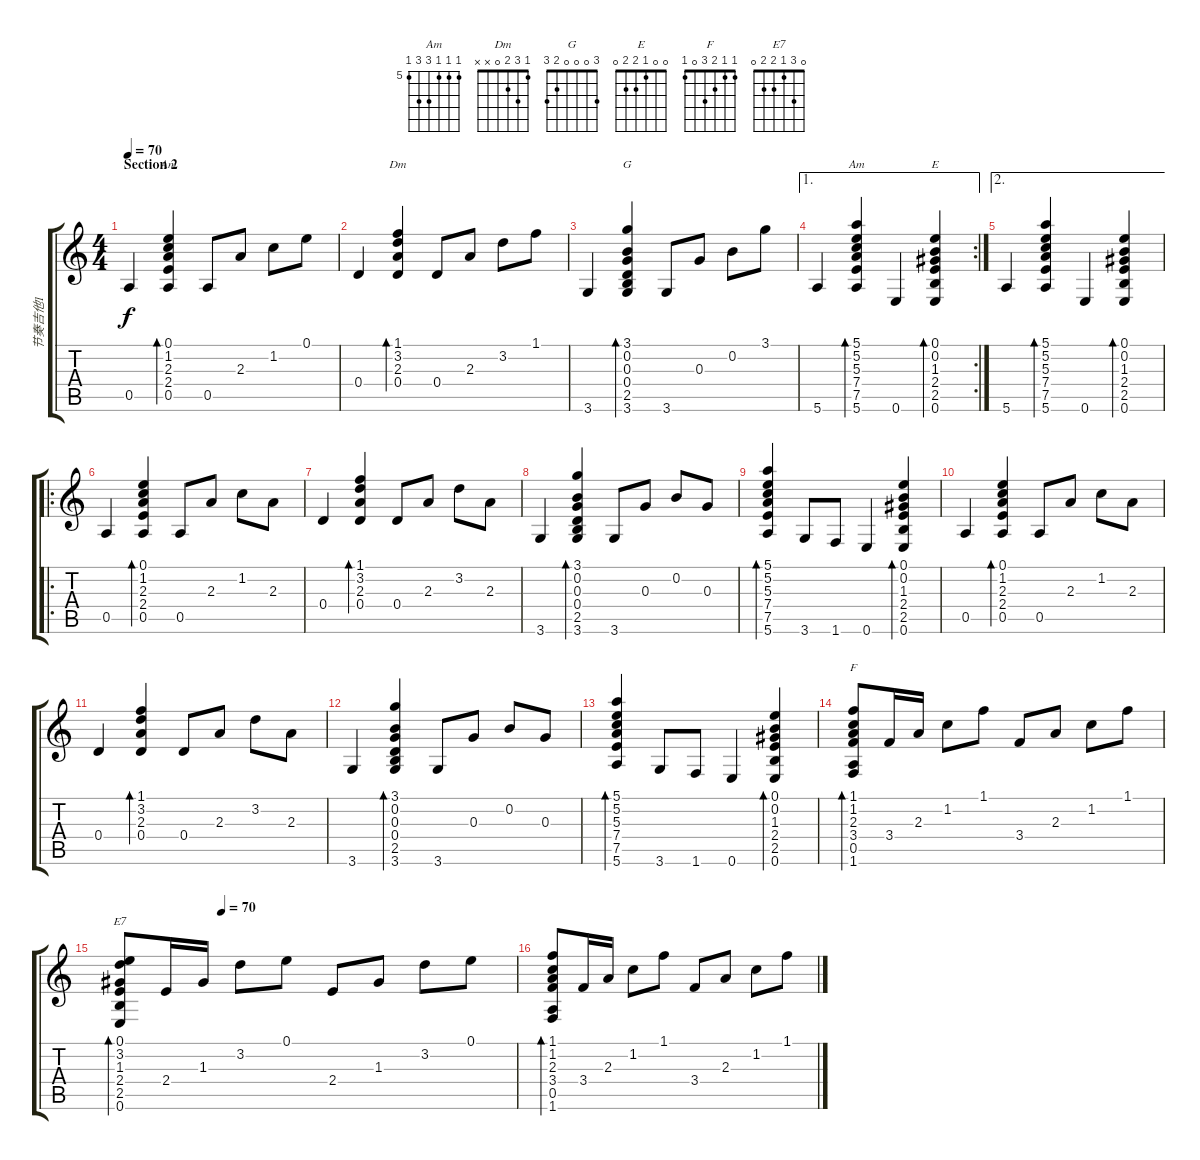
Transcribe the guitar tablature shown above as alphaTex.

\track ("节奏吉他1" "节奏吉他1") {instrument distortionguitar}
\staff {score tabs}
\tuning (E4 B3 G3 D3 A2 E2) {hide}
\chord ("Am" 0 1 2 2 0 x)
\chord ("Dm" 1 3 2 0 x x)
\chord ("G" 3 0 0 0 2 3)
\chord ("Am" 5 5 5 7 7 5) {firstfret 5}
\chord ("E" 0 0 1 2 2 0)
\chord ("F" 1 1 2 3 0 1)
\chord ("E7" 0 3 1 2 2 0)
\ts (4 4)
\section ("" "Section 2")
\tempo 70
\clef g2
\ks c
0.5.4{dy f instrument distortionguitar} (0.1 1.2 2.3 2.4 0.5).4{bd 480 ch "Am"} 0.5.8 2.3.8 1.2.8 0.1.8 |
0.4.4 (1.1 3.2 2.3 0.4).4{bd 480 ch "Dm"} 0.4.8 2.3.8 3.2.8 1.1.8 |
3.6.4 (3.1 0.2 0.3 0.4 2.5 3.6).4{bd 480 ch "G"} 3.6.8 0.3.8 0.2.8 3.1.8 |
\ae 1
\rc 2
5.6.4 (5.1 5.2 5.3 7.4 7.5 5.6).4{bd 480 ch "Am"} 0.6.4 (0.1 0.2 1.3 2.4 2.5 0.6).4{bd 480 ch "E"} |
\ae 2
5.6.4 (5.1 5.2 5.3 7.4 7.5 5.6).4{bd 480} 0.6.4 (0.1 0.2 1.3 2.4 2.5 0.6).4{bd 480} |
\ro
0.5.4 (0.1 1.2 2.3 2.4 0.5).4{bd 480} 0.5.8 2.3.8 1.2.8 2.3.8 |
0.4.4 (1.1 3.2 2.3 0.4).4{bd 480} 0.4.8 2.3.8 3.2.8 2.3.8 |
3.6.4 (3.1 0.2 0.3 0.4 2.5 3.6).4{bd 480} 3.6.8 0.3.8 0.2.8 0.3.8 |
(5.1 5.2 5.3 7.4 7.5 5.6).4{bd 480} 3.6.8 1.6.8 0.6.4 (0.1 0.2 1.3 2.4 2.5 0.6).4{bd 480} |
0.5.4 (0.1 1.2 2.3 2.4 0.5).4{bd 480} 0.5.8 2.3.8 1.2.8 2.3.8 |
0.4.4 (1.1 3.2 2.3 0.4).4{bd 480} 0.4.8 2.3.8 3.2.8 2.3.8 |
3.6.4 (3.1 0.2 0.3 0.4 2.5 3.6).4{bd 480} 3.6.8 0.3.8 0.2.8 0.3.8 |
(5.1 5.2 5.3 7.4 7.5 5.6).4{bd 480} 3.6.8 1.6.8 0.6.4 (0.1 0.2 1.3 2.4 2.5 0.6).4{bd 480} |
(1.1 1.2 2.3 3.4 0.5 1.6).8{bd 240 ch "F"} 3.4.16 2.3.16 1.2.8 1.1.8 3.4.8 2.3.8 1.2.8 1.1.8 |
\tempo (70 0.25)
(0.1 3.2 1.3 2.4 2.5 0.6).8{bd 240 ch "E7"} 2.4.16 1.3.16 3.2.8{volume 13 balance 8 instrument acousticguitarsteel} 0.1.8 2.4.8 1.3.8 3.2.8 0.1.8 |
(1.1 1.2 2.3 3.4 0.5 1.6).8{bd 240} 3.4.16 2.3.16 1.2.8 1.1.8 3.4.8 2.3.8 1.2.8 1.1.8
